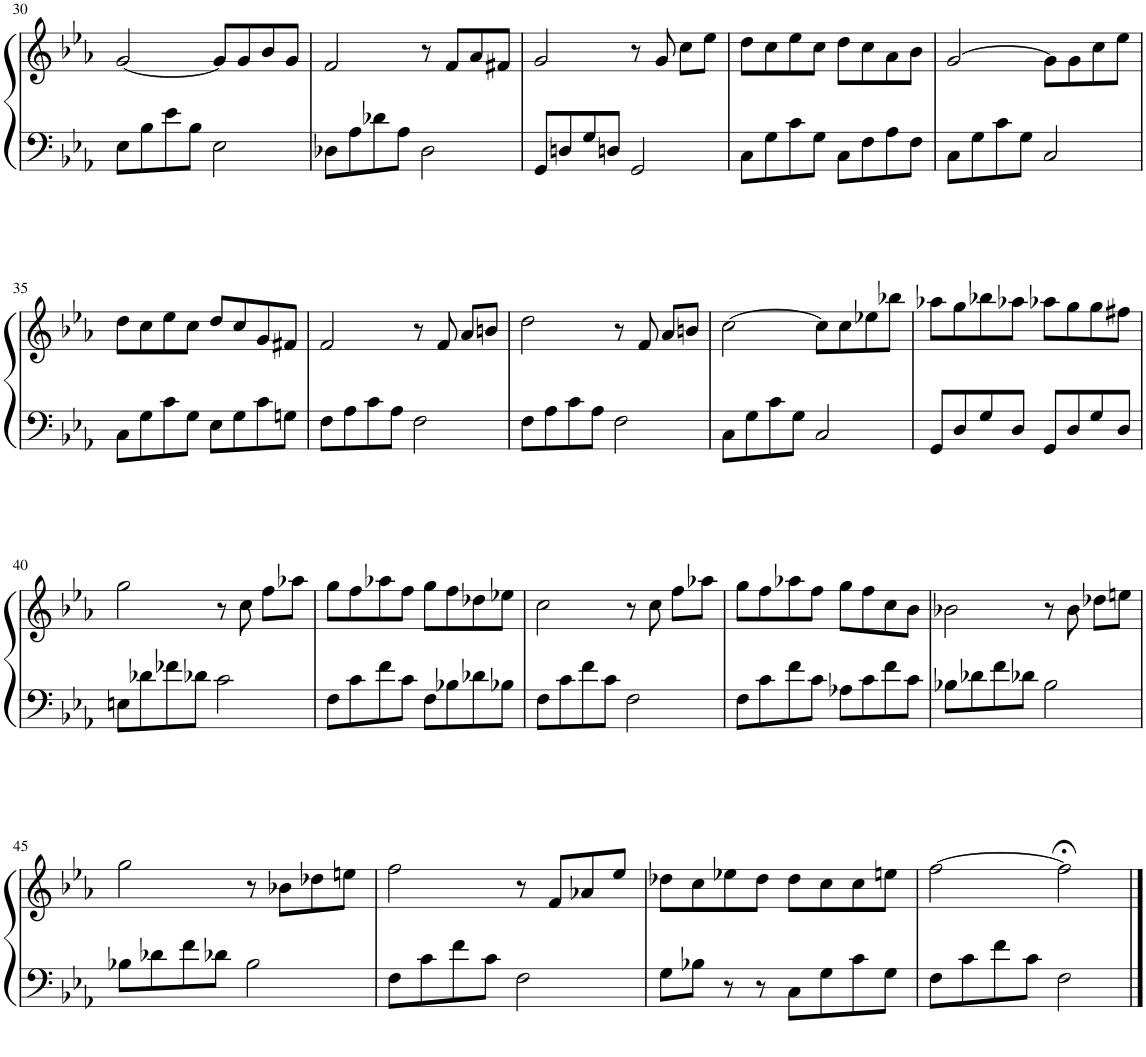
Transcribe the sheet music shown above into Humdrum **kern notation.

**kern	**kern
*part1	*part1
*staff2	*staff1
*I"Piano	*
*I'Pno.	*
!!LO:PB:g=z
*clefF4	*clefG2
*k[b-e-a-]	*k[b-e-a-]
*M4/4	*M4/4
=30	=30
8E-\L	[2g/
8B-\	.
8e-\	.
8B-\J	.
2E-\	8g/L]
.	8g/
.	8b-/
.	8g/J
=31	=31
8D-X\L	2f/
8A-\	.
8d-X\	.
8A-\J	.
2D-\	8r
.	8f/L
.	8a-/
.	8f#X/J
=32	=32
8GG/L	2g/
8Dn/	.
8G/	.
8Dn/J	.
2GG/	8r
.	8g/
.	8cc\L
.	8ee-\J
=33	=33
8C\L	8dd\L
8G\	8cc\
8c\	8ee-\
8G\J	8cc\J
8C\L	8dd\L
8F\	8cc\
8A-\	8a-\
8F\J	8b-\J
=34	=34
8C\L	[2g/
8G\	.
8c\	.
8G\J	.
2C/	8g\L]
.	8g\
.	8cc\
.	8ee-\J
!!LO:LB:g=z
=35	=35
8C\L	8dd\L
8G\	8cc\
8c\	8ee-\
8G\J	8cc\J
8E-\L	8dd/L
8G\	8cc/
8c\	8g/
8Gn\J	8f#X/J
=36	=36
8F\L	2f/
8A-\	.
8c\	.
8A-\J	.
2F\	8r
.	8f/
.	8a-/L
.	8bn/J
=37	=37
8F\L	2dd\
8A-\	.
8c\	.
8A-\J	.
2F\	8r
.	8f/
.	8a-/L
.	8bn/J
=38	=38
8C\L	[2cc\
8G\	.
8c\	.
8G\J	.
2C/	8cc\L]
.	8cc\
.	8ee-X\
.	8bb-X\J
=39	=39
8GG/L	8aa-X\L
8D/	8gg\
8G/	8bb-X\
8D/J	8aa-X\J
8GG/L	8aa-X\L
8D/	8gg\
8G/	8gg\
8D/J	8ff#X\J
!!LO:LB:g=z
=40	=40
8En\L	2gg\
8d-X\	.
8f-X\	.
8d-X\J	.
2c\	8r
.	8cc\
.	8ff\L
.	8aa-X\J
=41	=41
8F\L	8gg\L
8c\	8ff\
8f\	8aa-X\
8c\J	8ff\J
8F\L	8gg\L
8B-X\	8ff\
8d-X\	8dd-X\
8B-X\J	8ee-X\J
=42	=42
8F\L	2cc\
8c\	.
8f\	.
8c\J	.
2F\	8r
.	8cc\
.	8ff\L
.	8aa-X\J
=43	=43
8F\L	8gg\L
8c\	8ff\
8f\	8aa-X\
8c\J	8ff\J
8A-X\L	8gg\L
8c\	8ff\
8f\	8cc\
8c\J	8b-\J
=44	=44
8B-X\L	2b-X\
8d-X\	.
8f\	.
8d-X\J	.
2B-\	8r
.	8b-\
.	8dd-X\L
.	8een\J
!!LO:LB:g=z
=45	=45
8B-X\L	2gg\
8d-X\	.
8f\	.
8d-X\J	.
2B-\	8r
.	8b-X\L
.	8dd-X\
.	8een\J
=46	=46
8F\L	2ff\
8c\	.
8f\	.
8c\J	.
2F\	8r
.	8f/L
.	8a-X/
.	8ee-/J
=47	=47
8G\L	8dd-X\L
8B-X\J	8cc\
8r	8ee-X\
8r	8dd-\J
8C\L	8dd-\L
8G\	8cc\
8c\	8cc\
8G\J	8een\J
=48	=48
8F\L	[2ff\
8c\	.
8f\	.
8c\J	.
2F\	2ff;<\]
==	==
*-	*-
